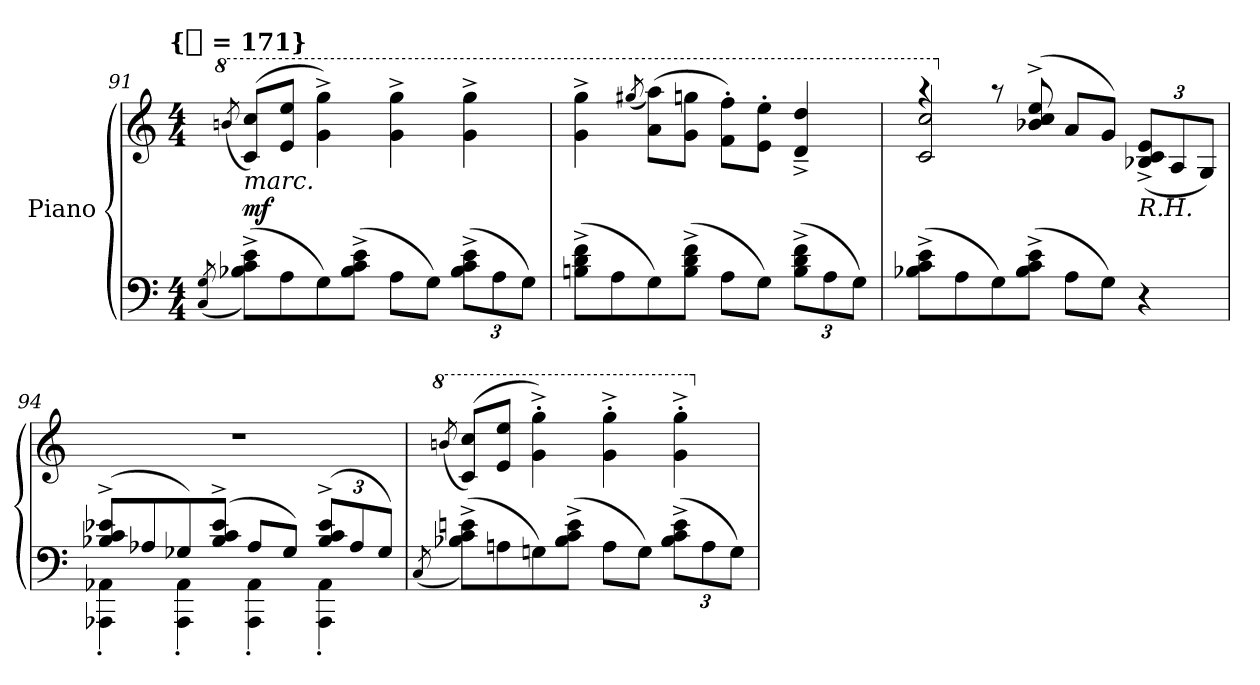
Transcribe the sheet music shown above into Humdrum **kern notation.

**kern	**kern	**dynam
*part1	*part1	*part1
*staff2	*staff1	*staff1/2
*I"Piano	*	*
*clefF4	*clefG2	*
*k[]	*k[]	*
*C:	*C:	*
!!LO:TX:omd:t={[quarter] = 171}
*M4/4	*M4/4	*
*MM171	*MM171	*
*	*8va	*
=91	=91	=91
(<8qC/ 8qG/	(<8qbbn/	.
!	!LO:TX:b:i:t=marc.	!
(8B-X^ 8c^ 8e^L)	(8cc 8cccL)	mf
8A	8ee 8eeeJ	.
8G)	4gg^ 4ggg^)	.
(8B-^ 8c^ 8e^J	.	.
8AL	4gg^ 4ggg^	.
8GJ)	.	.
(12B-^ 12c^ 12e^L	4gg^ 4ggg^	.
12A	.	.
12GJ)	.	.
=92	=92	=92
(8Bn^ 8d^ 8f^L	4gg^ 4ggg^	.
8A	.	.
.	(<8qggg#X/	.
8G)	(8aa 8aaaL)	.
(8B^ 8d^ 8f^J	8gg 8gggnJ	.
8AL	8ff' 8fff'L)	.
8GJ)	8ee' 8eee'J	.
(12B^ 12d^ 12f^L	4dd~^ 4ddd~^	.
12A	.	.
12GJ)	.	.
=93	=93	=93
*	*^	*
(8B-X^ 8c^ 8e^L	4r	2cc/ 2ccc/	.
8A	.	.	.
*	*X8va	*	*
8G)	8r	.	.
(8B-^ 8c^ 8e^J	(8b-X^ 8cc^ 8ee^	.	.
8AL	8aL	2ryy	.
8GJ)	8gJ)	.	.
!	!LO:TX:b:i:t=R.H.	!	!
4r	(12B-X^/ 12c^/ 12e^/L	.	.
.	12A/	.	.
.	12G/J)	.	.
*	*v	*v	*
=94	=94	=94
*^	*	*
(8B-X^ 8c^ 8e-X^L	4AAA-X' 4AA-X'	1r	.
8A-X	.	.	.
8G-X)	4AAA-' 4AA-'	.	.
(8B-^ 8c^ 8e-^J	.	.	.
8A-L	4AAA-' 4AA-'	.	.
8G-J)	.	.	.
(12B-^ 12c^ 12e-^L	4AAA-' 4AA-'	.	.
12A-	.	.	.
12G-J)	.	.	.
*v	*v	*	*
=95	=95	=95
*	*8va	*
(<8qC	(<8qbbn/	.
(8B-X^ 8c^ 8en^L)	(8cc 8cccL)	.
8An	8ee 8eeeJ	.
8Gn)	4gg'^ 4ggg'^)	.
(8B-^ 8c^ 8e^J	.	.
8AL	4gg'^ 4ggg'^	.
8GJ)	.	.
(12B-^ 12c^ 12e^L	4gg'^ 4ggg'^	.
12A	.	.
12GJ)	.	.
*	*X8va	*
=	=	=
*-	*-	*-
